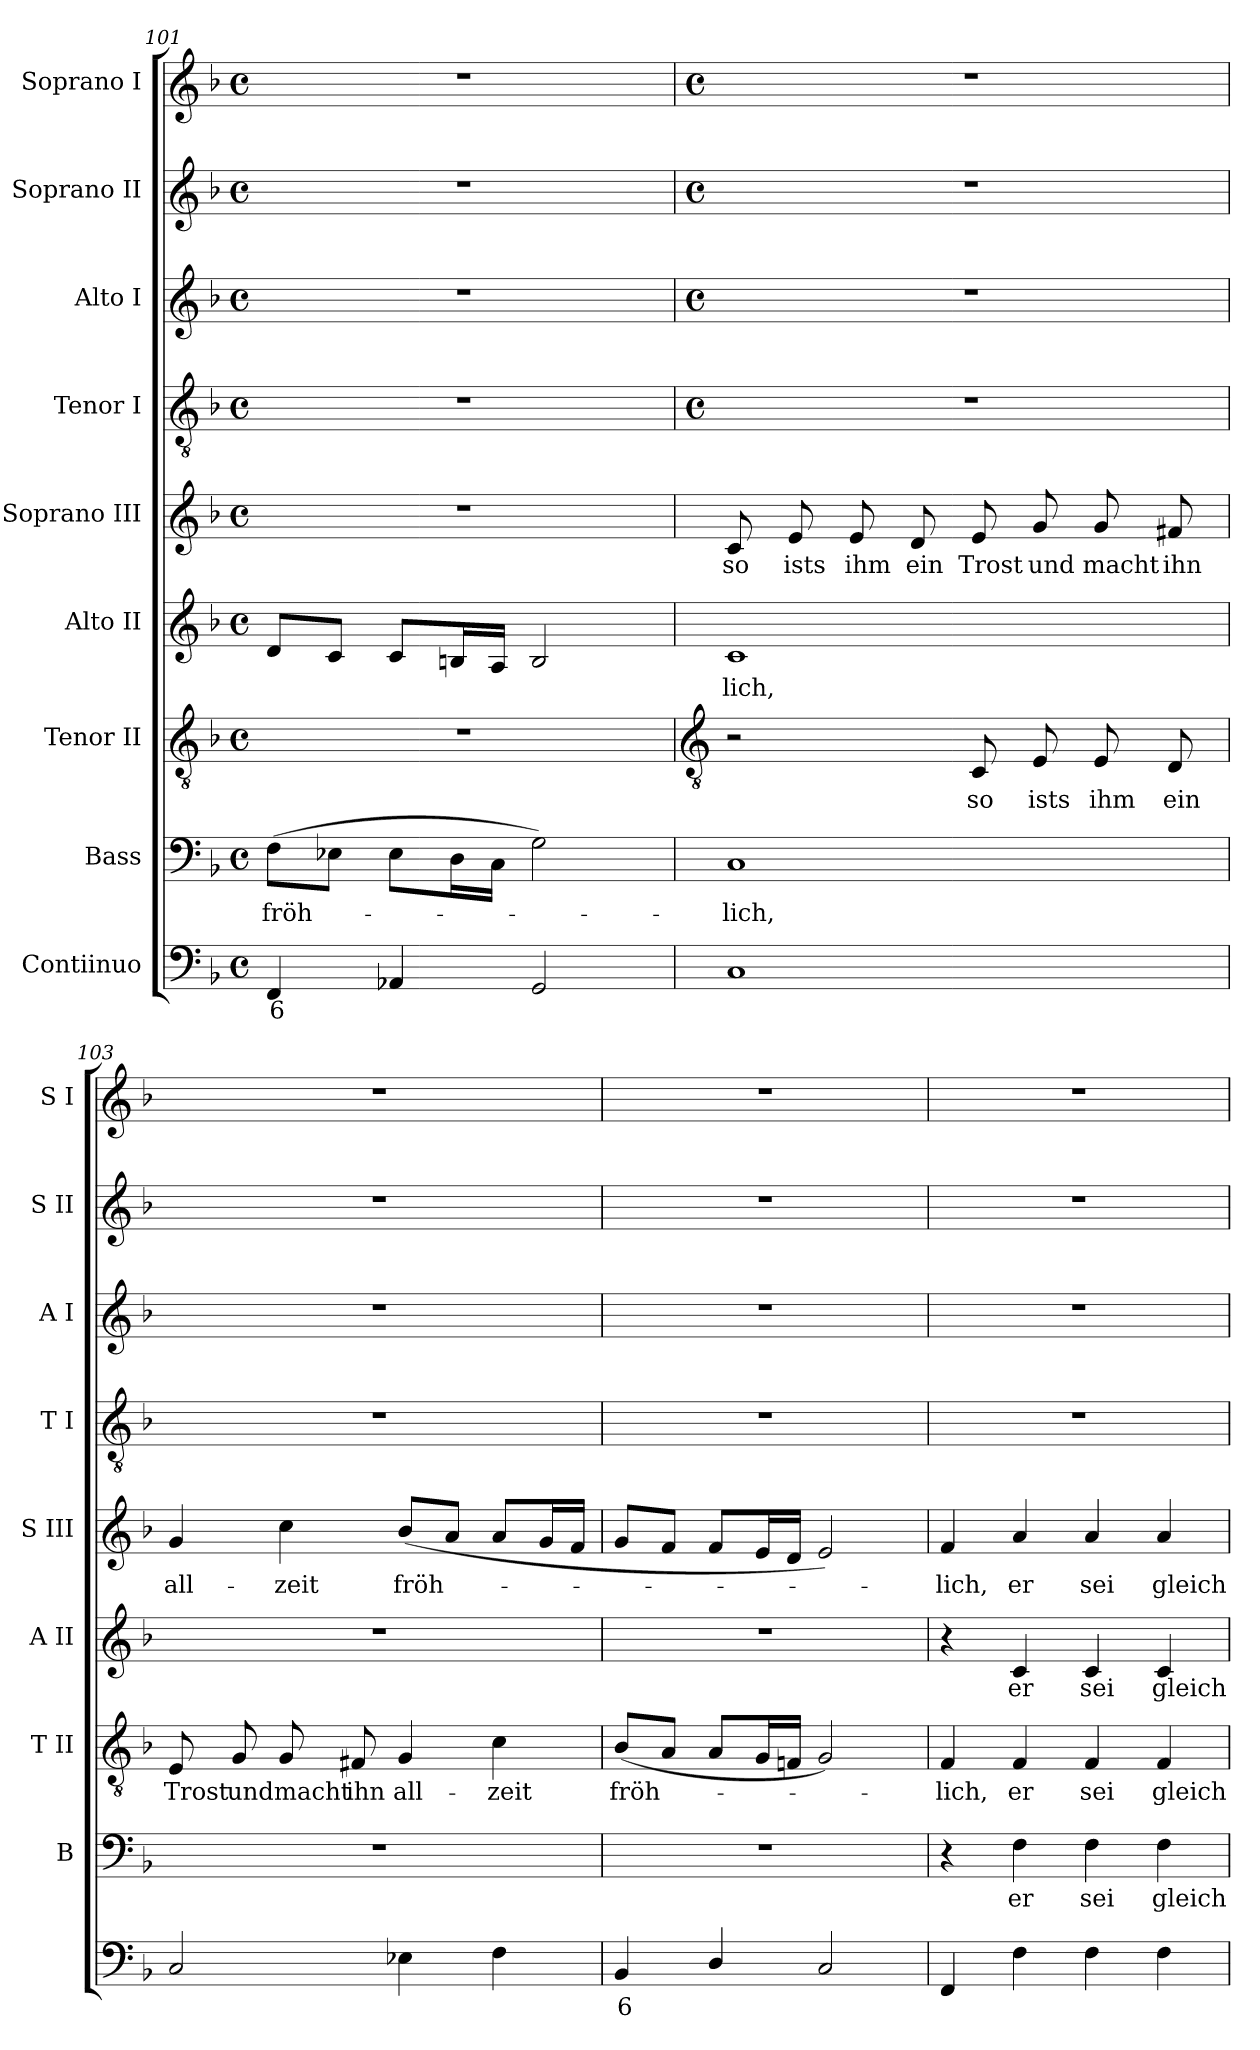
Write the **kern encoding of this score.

**kern	**text	**kern	**text	**kern	**text	**kern	**text	**kern	**text	**kern	**kern	**kern	**kern
*part9	*part9	*part8	*part8	*part7	*part7	*part6	*part6	*part5	*part5	*part4	*part3	*part2	*part1
*staff9	*staff9	*staff8	*staff8	*staff7	*staff7	*staff6	*staff6	*staff5	*staff5	*staff4	*staff3	*staff2	*staff1
*I"Contiinuo	*	*I"Bass	*	*I"Tenor II	*	*I"Alto II	*	*I"Soprano III	*	*I"Tenor I	*I"Alto I	*I"Soprano II	*I"Soprano I
*	*	*I'B	*	*I'T II	*	*I'A II	*	*I'S III	*	*I'T I	*I'A I	*I'S II	*I'S I
*clefF4	*	*clefF4	*	*clefGv2	*	*clefG2	*	*clefG2	*	*clefGv2	*clefG2	*clefG2	*clefG2
*k[b-]	*	*k[b-]	*	*k[b-]	*	*k[b-]	*	*k[b-]	*	*k[b-]	*k[b-]	*k[b-]	*k[b-]
*F:	*	*F:	*	*F:	*	*F:	*	*F:	*	*F:	*F:	*F:	*F:
*M4/4	*	*M4/4	*	*M4/4	*	*M4/4	*	*M4/4	*	*M4/4	*M4/4	*M4/4	*M4/4
*met(c)	*	*met(c)	*	*met(c)	*	*met(c)	*	*met(c)	*	*met(c)	*met(c)	*met(c)	*met(c)
=101	=101	=101	=101	=101	=101	=101	=101	=101	=101	=101	=101	=101	=101
!	!LO:LY:b	!	!LO:LY:b	!	!	!	!	!	!	!	!	!	!
4FF	6	(>8FL	fröh-	1r	.	8dL	.	1r	.	1r	1r	1r	1r
.	.	8E-XJ	.	.	.	8cJ	.	.	.	.	.	.	.
4AA-X	.	8E-L	.	.	.	8cL	.	.	.	.	.	.	.
.	.	16DL	.	.	.	16BnL	.	.	.	.	.	.	.
.	.	16CJJ	.	.	.	16AJJ	.	.	.	.	.	.	.
2GG	.	2G)	.	.	.	2B	.	.	.	.	.	.	.
!!LO:LB:g=z
=102	=102	=102	=102	=102	=102	=102	=102	=102	=102	=102	=102	=102	=102
*	*	*	*	*clefGv2	*	*	*	*	*	*	*	*	*
*	*	*	*	*	*	*	*	*	*	*M4/4	*M4/4	*M4/4	*M4/4
*	*	*	*	*	*	*	*	*	*	*met(c)	*met(c)	*met(c)	*met(c)
!	!	!	!LO:LY:b	!	!	!	!LO:LY:b	!	!LO:LY:b	!	!	!	!
1C	.	1C	lich,	2r	.	1c	lich,	8c	so	1r	1r	1r	1r
!	!	!	!	!	!	!	!	!	!LO:LY:b	!	!	!	!
.	.	.	.	.	.	.	.	8e	ists	.	.	.	.
!	!	!	!	!	!	!	!	!	!LO:LY:b	!	!	!	!
.	.	.	.	.	.	.	.	8e	ihm	.	.	.	.
!	!	!	!	!	!	!	!	!	!LO:LY:b	!	!	!	!
.	.	.	.	.	.	.	.	8d	ein	.	.	.	.
!	!	!	!	!	!LO:LY:b	!	!	!	!LO:LY:b	!	!	!	!
.	.	.	.	8C	so	.	.	8e	Trost	.	.	.	.
!	!	!	!	!	!LO:LY:b	!	!	!	!LO:LY:b	!	!	!	!
.	.	.	.	8E	ists	.	.	8g	und	.	.	.	.
!	!	!	!	!	!LO:LY:b	!	!	!	!LO:LY:b	!	!	!	!
.	.	.	.	8E	ihm	.	.	8g	macht	.	.	.	.
!	!	!	!	!	!LO:LY:b	!	!	!	!LO:LY:b	!	!	!	!
.	.	.	.	8D	ein	.	.	8f#X	ihn	.	.	.	.
=103	=103	=103	=103	=103	=103	=103	=103	=103	=103	=103	=103	=103	=103
!	!	!	!	!	!LO:LY:b	!	!	!	!LO:LY:b	!	!	!	!
2C	.	1r	.	8E	Trost	1r	.	4g	all-	1r	1r	1r	1r
!	!	!	!	!	!LO:LY:b	!	!	!	!	!	!	!	!
.	.	.	.	8G	und	.	.	.	.	.	.	.	.
!	!	!	!	!	!LO:LY:b	!	!	!	!LO:LY:b	!	!	!	!
.	.	.	.	8G	macht	.	.	4cc	-zeit	.	.	.	.
!	!	!	!	!	!LO:LY:b	!	!	!	!	!	!	!	!
.	.	.	.	8F#X	ihn	.	.	.	.	.	.	.	.
!	!	!	!	!	!LO:LY:b	!	!	!	!LO:LY:b	!	!	!	!
4E-X	.	.	.	4G	all-	.	.	(<8b-L	fröh-	.	.	.	.
.	.	.	.	.	.	.	.	8aJ	.	.	.	.	.
!	!	!	!	!	!LO:LY:b	!	!	!	!	!	!	!	!
4F	.	.	.	4c	-zeit	.	.	8aL	.	.	.	.	.
.	.	.	.	.	.	.	.	16gL	.	.	.	.	.
.	.	.	.	.	.	.	.	16fJJ	.	.	.	.	.
=104	=104	=104	=104	=104	=104	=104	=104	=104	=104	=104	=104	=104	=104
!	!LO:LY:b	!	!	!	!LO:LY:b	!	!	!	!	!	!	!	!
4BB-	6	1r	.	(<8B-L	fröh-	1r	.	8gL	.	1r	1r	1r	1r
.	.	.	.	8AJ	.	.	.	8fJ	.	.	.	.	.
4D/	.	.	.	8AL	.	.	.	8fL	.	.	.	.	.
.	.	.	.	16GL	.	.	.	16eL	.	.	.	.	.
.	.	.	.	16FnJJ	.	.	.	16dJJ	.	.	.	.	.
2C	.	.	.	2G)	.	.	.	2e)	.	.	.	.	.
=105	=105	=105	=105	=105	=105	=105	=105	=105	=105	=105	=105	=105	=105
!	!	!	!	!	!LO:LY:b	!	!	!	!LO:LY:b	!	!	!	!
4FF	.	4r	.	4F	lich,	4r	.	4f	lich,	1r	1r	1r	1r
!	!	!	!LO:LY:b	!	!LO:LY:b	!	!LO:LY:b	!	!LO:LY:b	!	!	!	!
4F	.	4F	er	4F	er	4c	er	4a	er	.	.	.	.
!	!	!	!LO:LY:b	!	!LO:LY:b	!	!LO:LY:b	!	!LO:LY:b	!	!	!	!
4F	.	4F	sei	4F	sei	4c	sei	4a	sei	.	.	.	.
!	!	!	!LO:LY:b	!	!LO:LY:b	!	!LO:LY:b	!	!LO:LY:b	!	!	!	!
4F	.	4F	gleich	4F	gleich	4c	gleich	4a	gleich	.	.	.	.
=	=	=	=	=	=	=	=	=	=	=	=	=	=
*-	*-	*-	*-	*-	*-	*-	*-	*-	*-	*-	*-	*-	*-
